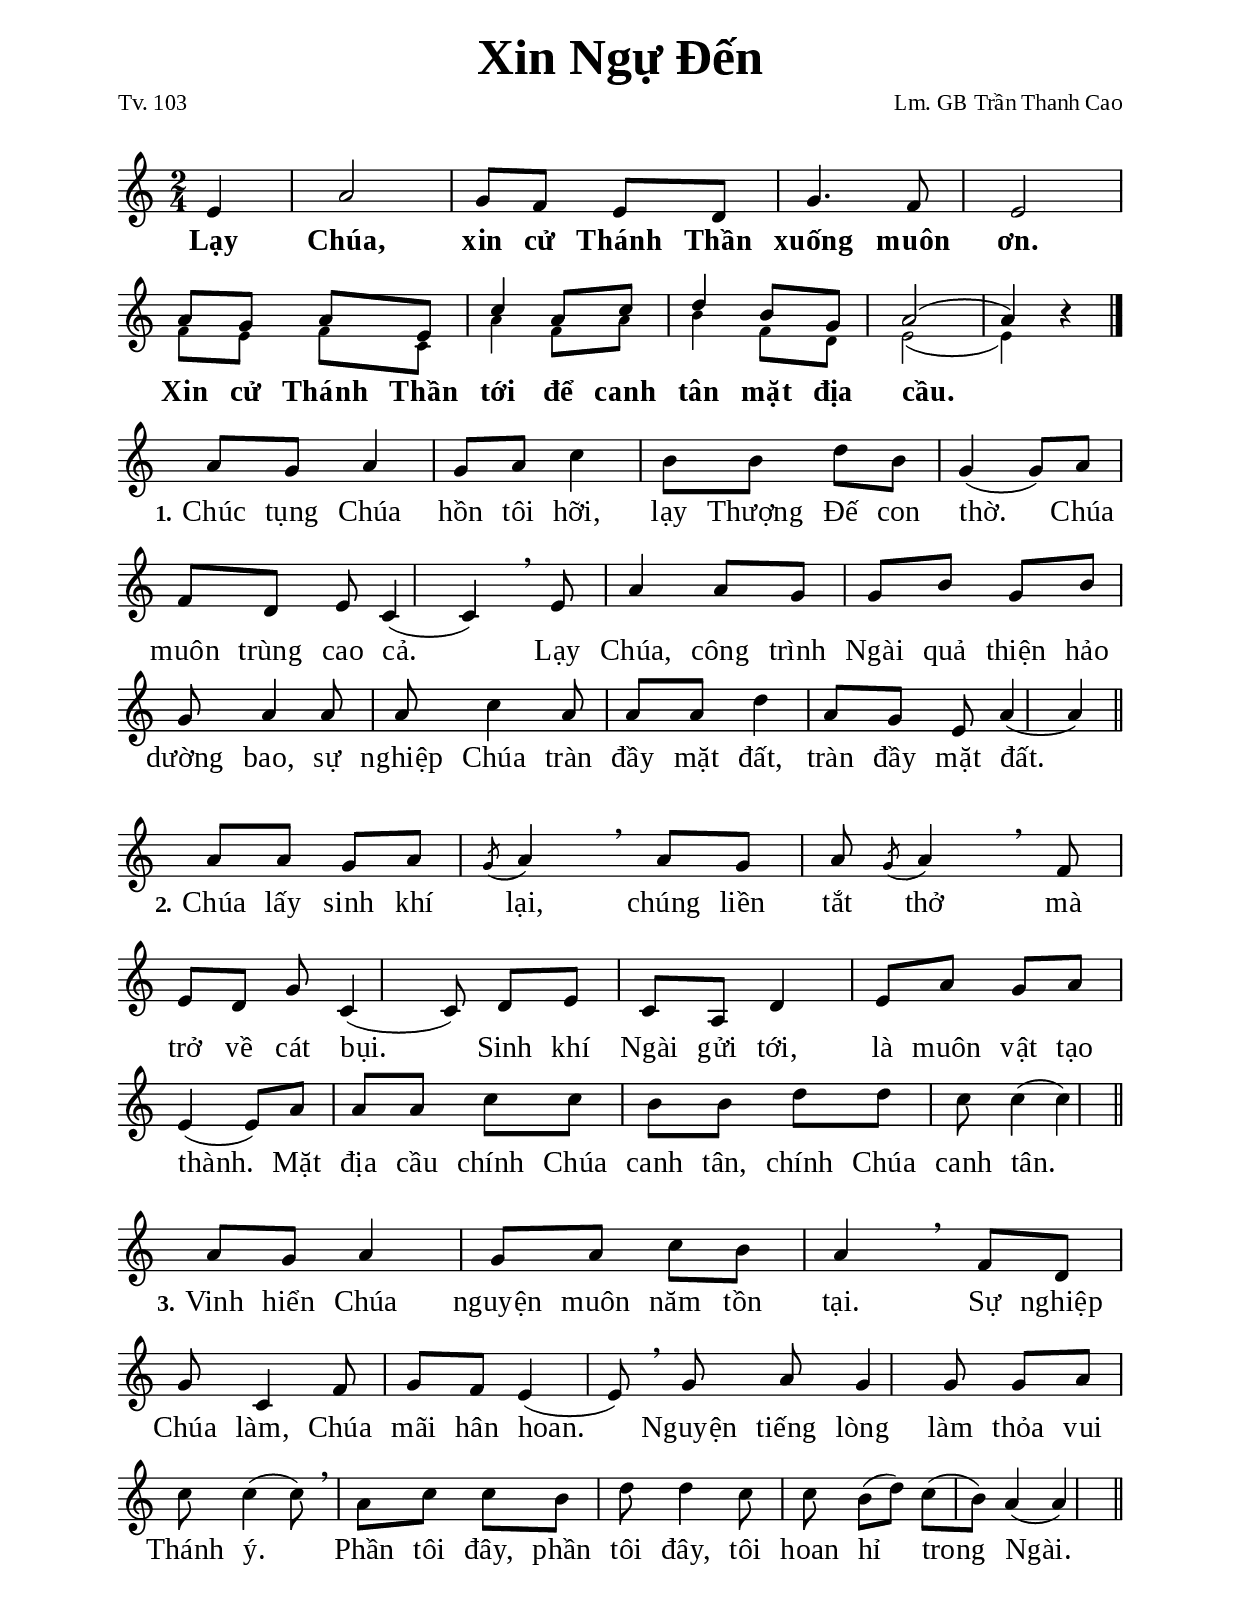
% Cài đặt chung
\version "2.22.1"
\include "english.ly"

\header {
  title = \markup { \fontsize #3 "Xin Ngự Đến" }
  poet = "Tv. 103"
  composer = "Lm. GB Trần Thanh Cao"
  arranger = " "
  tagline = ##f
}

\paper {
  #(set-paper-size "a4")
  top-margin = 10\mm
  bottom-margin = 10\mm
  left-margin = 20\mm
  right-margin = 20\mm
  indent = #0
  #(define fonts
    (make-pango-font-tree
      "Liberation Serif"
      "Liberation Serif"
      "Liberation Serif"
      (/ 20 20)))
  page-count = #1
}

% Nhạc điệp khúc
nhacDiepKhucSop= \relative c' {
  \partial 4 e4 |
  a2 |
  g8 f e d |
  g4. f8 |
  e2 |
  a8 g a e |
  c'4 a8 c |
  d4 b8 g | a2 ( |
  a4) r \bar "|."
}

nhacDiepKhucBass= \relative c' {
  \skip 4
  \skip 2
  \skip 2
  \skip 2
  \skip 2
  f8 e f c |
  a'4 f8 a |
  b4 f8 d |
  e2 ( |
  e4) r
}

% Nhạc phiên khúc
nhacPhienKhucMot = \relative c'' {
  a8 g a4 g8 a c4
  b8 b d b g4 (g8)
  a f d e c4 (c) \breathe
  e8 a4 a8 g g b g b g a4 a8 a c4 a8 a a d4
  a8 g e a4 (a) \bar "||"
}

nhacPhienKhucHai = \relative c'' {
  a8 a g a \acciaccatura g8 a4 \breathe
  a8 g a \acciaccatura g8 a4 \breathe
  f8 e d g c,4 (c8) d e c a d4
  e8 a g a e4 (e8)
  a a a c c b b d d c c4 (c) \bar "||"
}

nhacPhienKhucBa = \relative c'' {
  a8 g a4 g8 a c b a4 \breathe
  f8 d g c,4 f8 g f e4 (e8) \breathe
  g a g4 g8 g a c c4 (c8) \breathe
  a c c b d d4 c8 c b ([d]) c ([b]) a4 (a) \bar "||"
}

% Lời điệp khúc
loiDiepKhuc = \lyricmode {
  Lạy Chúa, xin cử Thánh Thần xuống muôn ơn.
  Xin cử Thánh Thần tới để canh tân mặt địa cầu.
}

% Lời phiên khúc
loiPhienKhucMot = \lyricmode {
  \set stanza = #"1."
  Chúc tụng Chúa hồn tôi hỡi,
  lạy Thượng Đế con thờ.
  Chúa muôn trùng cao cả.
  Lạy Chúa, công trình Ngài quả thiện hảo dường bao,
  sự nghiệp Chúa tràn đầy mặt đất, tràn đầy mặt đất.
}

loiPhienKhucHai = \lyricmode {
  \set stanza = #"2."
  Chúa lấy sinh khí lại, chúng liền tắt thở mà trở về cát bụi.
  Sinh khí Ngài gửi tới, là muôn vật tạo thành.
  Mặt địa cầu chính Chúa canh tân,
  chính Chúa canh tân.
}

loiPhienKhucBa = \lyricmode {
  \set stanza = #"3."
  Vinh hiển Chúa nguyện muôn năm tồn tại.
  Sự nghiệp Chúa làm, Chúa mãi hân hoan.
  Nguyện tiếng lòng làm thỏa vui Thánh ý.
  Phần tôi đây, phần tôi đây, tôi hoan hỉ trong Ngài.
}


% Dàn trang
\score {
  \new ChoirStaff <<
    \new Staff = diepKhuc \with {
        \consists "Merge_rests_engraver"
        %\magnifyStaff #(magstep +1)
      }
      <<
      \new Voice = beSop {
        \voiceOne \key c \major \time 2/4 \nhacDiepKhucSop
      }
      \new Voice = beBas {
        \override NoteHead.font-size = #-2
        \voiceTwo \key c \major \time 2/4 \nhacDiepKhucBass
      }
    >>
    \new Lyrics \lyricsto beSop \loiDiepKhuc
  >>
  \layout {
    \override Lyrics.LyricText.font-series = #'bold
    \override Lyrics.LyricText.font-size = #+2.5
    \override Lyrics.LyricSpace.minimum-distance = #2.0
    \override Score.BarNumber.break-visibility = ##(#f #f #f)
    \override Score.SpacingSpanner.uniform-stretching = ##t
  }
}

\score {
  \new ChoirStaff <<
    \new Staff = phienKhuc \with {
        %\magnifyStaff #(magstep +1)
      }
      <<
      \new Voice = beSop {
        \key c \major \time 2/4 \nhacPhienKhucMot
      }
    >>
    \new Lyrics \lyricsto beSop \loiPhienKhucMot
  >>
  \layout {
    \override Staff.TimeSignature.transparent = ##t
    \override Lyrics.LyricText.font-size = #+2.5
    \override Lyrics.LyricSpace.minimum-distance = #1.8
    \override Score.BarNumber.break-visibility = ##(#f #f #f)
    \override Score.SpacingSpanner.uniform-stretching = ##t
    \set Score.barAlways = ##t
    \set Score.defaultBarType = ""
  } 
}

\score {
  \new ChoirStaff <<
    \new Staff = phienKhuc \with {
        %\magnifyStaff #(magstep +1)
      }
      <<
      \new Voice = beSop {
        \key c \major \time 2/4 \nhacPhienKhucHai
      }
    >>
    \new Lyrics \lyricsto beSop \loiPhienKhucHai
  >>
  \layout {
    \override Staff.TimeSignature.transparent = ##t
    \override Lyrics.LyricText.font-size = #+2.5
    \override Lyrics.LyricSpace.minimum-distance = #1.8
    \override Score.BarNumber.break-visibility = ##(#f #f #f)
    \override Score.SpacingSpanner.uniform-stretching = ##t
    \set Score.barAlways = ##t
    \set Score.defaultBarType = ""
  } 
}

\score {
  \new ChoirStaff <<
    \new Staff = phienKhuc \with {
        %\magnifyStaff #(magstep +1)
      }
      <<
      \new Voice = beSop {
        \key c \major \time 2/4 \nhacPhienKhucBa
      }
    >>
    \new Lyrics \lyricsto beSop \loiPhienKhucBa
  >>
  \layout {
    \override Staff.TimeSignature.transparent = ##t
    \override Lyrics.LyricText.font-size = #+2.5
    \override Lyrics.LyricSpace.minimum-distance = #1.8
    \override Score.BarNumber.break-visibility = ##(#f #f #f)
    \override Score.SpacingSpanner.uniform-stretching = ##t
    \set Score.barAlways = ##t
    \set Score.defaultBarType = ""
  } 
}
